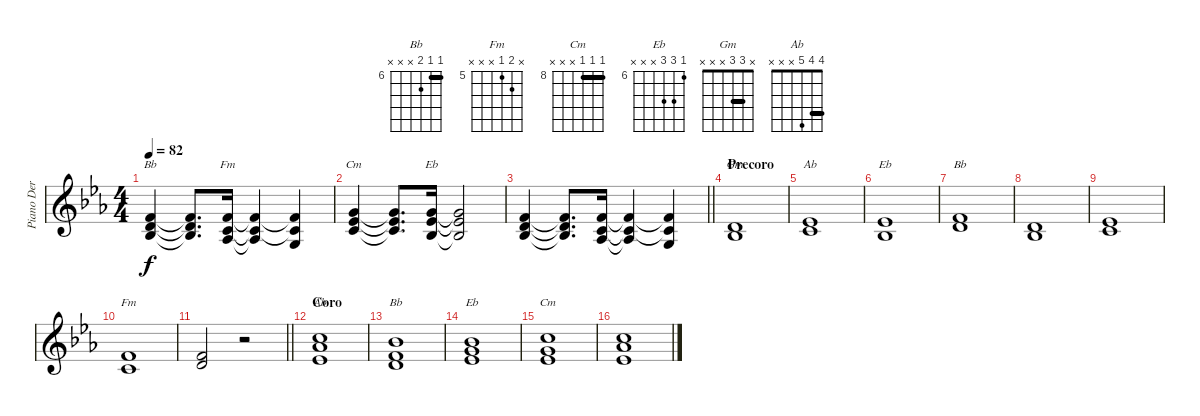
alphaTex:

\track ("Piano Der" "Piano Der") {instrument rockorgan}
\staff {score}
\tuning (E4 B3 G3 D3 A2 E2) {hide}
\chord ("Bb" 1 3 3 x x x)
\chord ("Fm" 1 1 1 x x x) {barre 1}
\chord ("Cm" 3 4 5 x x x)
\chord ("Eb" 3 4 3 x x x) {barre 3}
\chord ("Gm" x 3 3 x x x) {barre 3}
\chord ("Ab" x 4 5 x x x)
\chord ("Eb" x 4 3 x x x)
\chord ("Bb" x 6 7 x x x) {firstfret 6}
\chord ("Fm" x 6 5 x x x) {firstfret 5}
\chord ("Ab" 4 4 5 x x x) {barre 4}
\chord ("Bb" 6 6 7 x x x) {firstfret 6 barre 6}
\chord ("Eb" 6 8 8 x x x) {firstfret 6}
\chord ("Cm" 8 8 8 x x x) {firstfret 8 barre 8}
\ts (4 4)
\tempo 82
\clef g2
\ks cminor
(1.1 3.2 3.3).4{ch "Bb" dy f} (1.1{t} 3.2{t} 3.3{t}).8{d} (1.1 1.2 1.3).16{ch "Fm"} (1.1{t} 1.2{t} 1.3{t}).4 (1.1{t} 1.2{t} 0.3).4 |
(3.1 4.2 5.3).4{ch "Cm"} (3.1{t} 4.2{t} 5.3{t}).8{d} (3.1 4.2 3.3).16{ch "Eb"} (3.1{t} 4.2{t} 3.3{t}).2 |
\barLineRight lightlight
(1.1 3.2 3.3).4 (1.1{t} 3.2{t} 3.3{t}).8{d} (1.1 1.2 1.3).16 (1.1{t} 1.2{t} 1.3{t}).4 (1.1{t} 1.2{t} 0.3).4 |
\section ("" "Precoro")
(3.2 3.3).1{ch "Gm"} |
(4.2 5.3).1{ch "Ab"} |
(4.2 3.3).1{ch "Eb"} |
(6.2 7.3).1{ch "Bb"} |
(3.2 3.3).1 |
(4.2 5.3).1 |
(6.2 5.3).1{ch "Fm"} |
\barLineRight lightlight
(6.2 7.3).2 r.2 |
\section ("" "Coro")
(8.1 9.2 8.3).1{ch "Ab"} |
(6.1 6.2 7.3).1{ch "Bb"} |
(6.1 8.2 8.3).1{ch "Eb"} |
(8.1 8.2 8.3).1{ch "Cm"} |
(8.1 9.2 8.3).1
